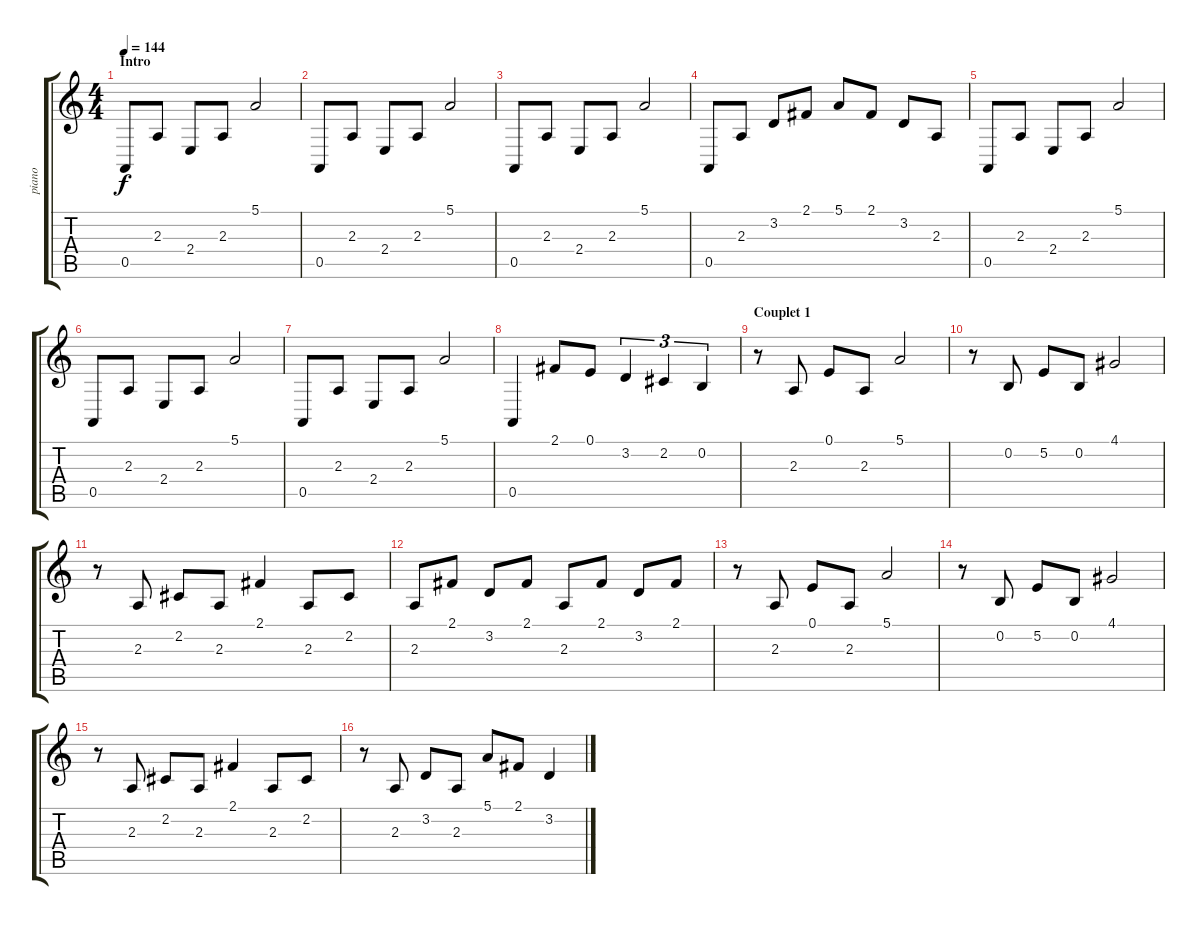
\track ("piano" "piano") {instrument electricgrandpiano}
\staff {score tabs}
\tuning (E4 B3 G3 D3 A2 E2) {hide}
\ts (4 4)
\section ("" "Intro")
\tempo 144
\clef g2
\ks c
0.5.8{dy f instrument electricgrandpiano} 2.3.8 2.4.8 2.3.8 5.1.2 |
0.5.8 2.3.8 2.4.8 2.3.8 5.1.2 |
0.5.8 2.3.8 2.4.8 2.3.8 5.1.2 |
0.5.8 2.3.8 3.2.8 2.1.8 5.1.8 2.1.8 3.2.8 2.3.8 |
0.5.8 2.3.8 2.4.8 2.3.8 5.1.2 |
0.5.8 2.3.8 2.4.8 2.3.8 5.1.2 |
0.5.8 2.3.8 2.4.8 2.3.8 5.1.2 |
0.5.4 2.1.8 0.1.8 3.2.4{tu (3 2)} 2.2.4{tu (3 2)} 0.2.4{tu (3 2)} |
\section ("" "Couplet 1")
r.8 2.3.8 0.1.8 2.3.8 5.1.2 |
r.8 0.2.8 5.2.8 0.2.8 4.1.2 |
r.8 2.3.8 2.2.8 2.3.8 2.1.4 2.3.8 2.2.8 |
2.3.8 2.1.8 3.2.8 2.1.8 2.3.8 2.1.8 3.2.8 2.1.8 |
r.8 2.3.8 0.1.8 2.3.8 5.1.2 |
r.8 0.2.8 5.2.8 0.2.8 4.1.2 |
r.8 2.3.8 2.2.8 2.3.8 2.1.4 2.3.8 2.2.8 |
r.8 2.3.8 3.2.8 2.3.8 5.1.8 2.1.8 3.2.4
